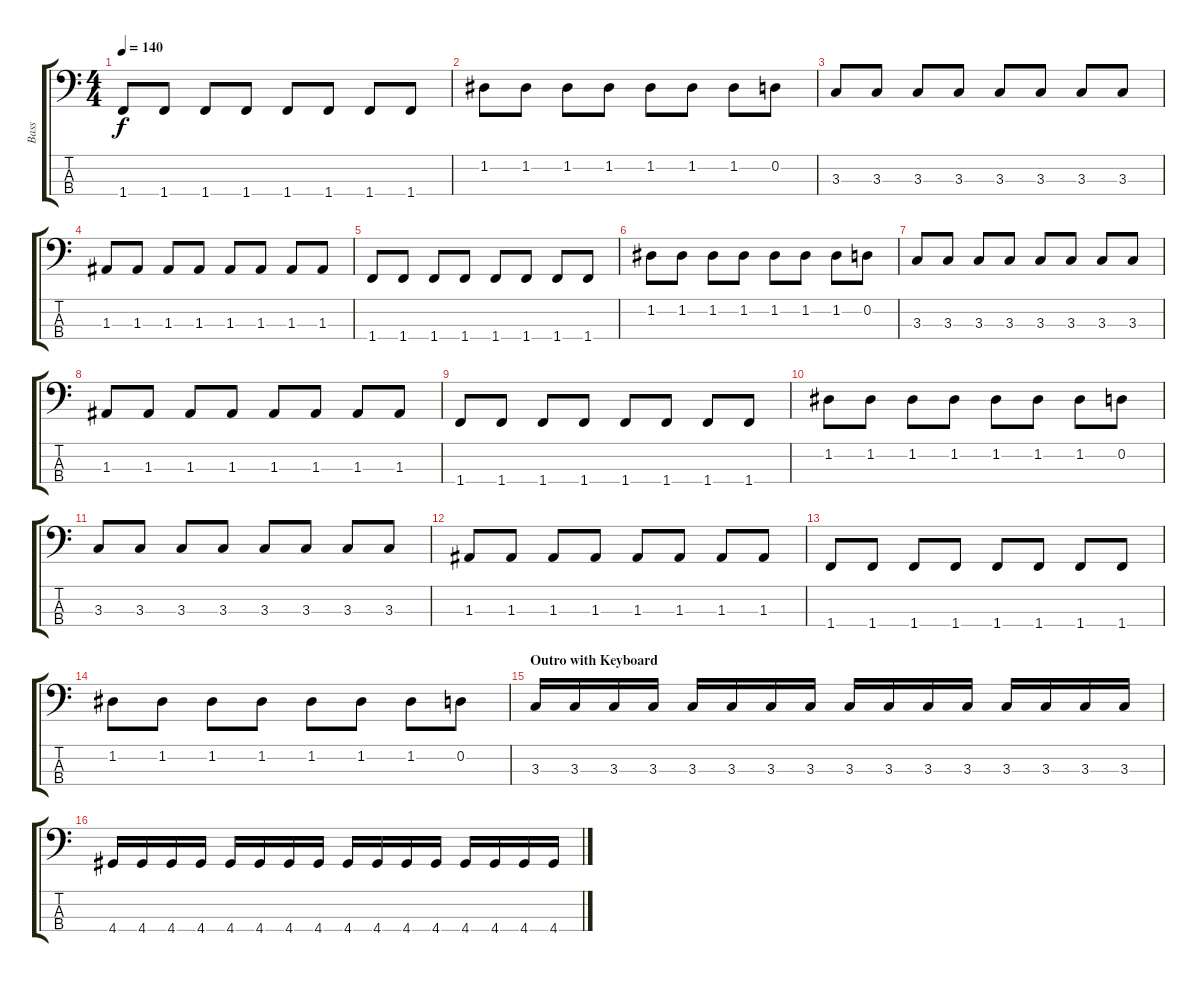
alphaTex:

\track ("Bass" "Bass") {instrument electricbasspick}
\staff {score tabs}
\tuning (G2 D2 A1 E1) {hide}
\ts (4 4)
\tempo 140
\clef f4
\ks c
1.4.8{dy f} 1.4.8 1.4.8 1.4.8 1.4.8 1.4.8 1.4.8 1.4.8 |
1.2.8 1.2.8 1.2.8 1.2.8 1.2.8 1.2.8 1.2.8 0.2.8 |
3.3.8 3.3.8 3.3.8 3.3.8 3.3.8 3.3.8 3.3.8 3.3.8 |
1.3.8 1.3.8 1.3.8 1.3.8 1.3.8 1.3.8 1.3.8 1.3.8 |
1.4.8 1.4.8 1.4.8 1.4.8 1.4.8 1.4.8 1.4.8 1.4.8 |
1.2.8 1.2.8 1.2.8 1.2.8 1.2.8 1.2.8 1.2.8 0.2.8 |
3.3.8 3.3.8 3.3.8 3.3.8 3.3.8 3.3.8 3.3.8 3.3.8 |
1.3.8 1.3.8 1.3.8 1.3.8 1.3.8 1.3.8 1.3.8 1.3.8 |
1.4.8 1.4.8 1.4.8 1.4.8 1.4.8 1.4.8 1.4.8 1.4.8 |
1.2.8 1.2.8 1.2.8 1.2.8 1.2.8 1.2.8 1.2.8 0.2.8 |
3.3.8 3.3.8 3.3.8 3.3.8 3.3.8 3.3.8 3.3.8 3.3.8 |
1.3.8 1.3.8 1.3.8 1.3.8 1.3.8 1.3.8 1.3.8 1.3.8 |
1.4.8 1.4.8 1.4.8 1.4.8 1.4.8 1.4.8 1.4.8 1.4.8 |
1.2.8 1.2.8 1.2.8 1.2.8 1.2.8 1.2.8 1.2.8 0.2.8 |
\section ("" "Outro with Keyboard")
3.3.16 3.3.16 3.3.16 3.3.16 3.3.16 3.3.16 3.3.16 3.3.16 3.3.16 3.3.16 3.3.16 3.3.16 3.3.16 3.3.16 3.3.16 3.3.16 |
4.4.16 4.4.16 4.4.16 4.4.16 4.4.16 4.4.16 4.4.16 4.4.16 4.4.16 4.4.16 4.4.16 4.4.16 4.4.16 4.4.16 4.4.16 4.4.16
